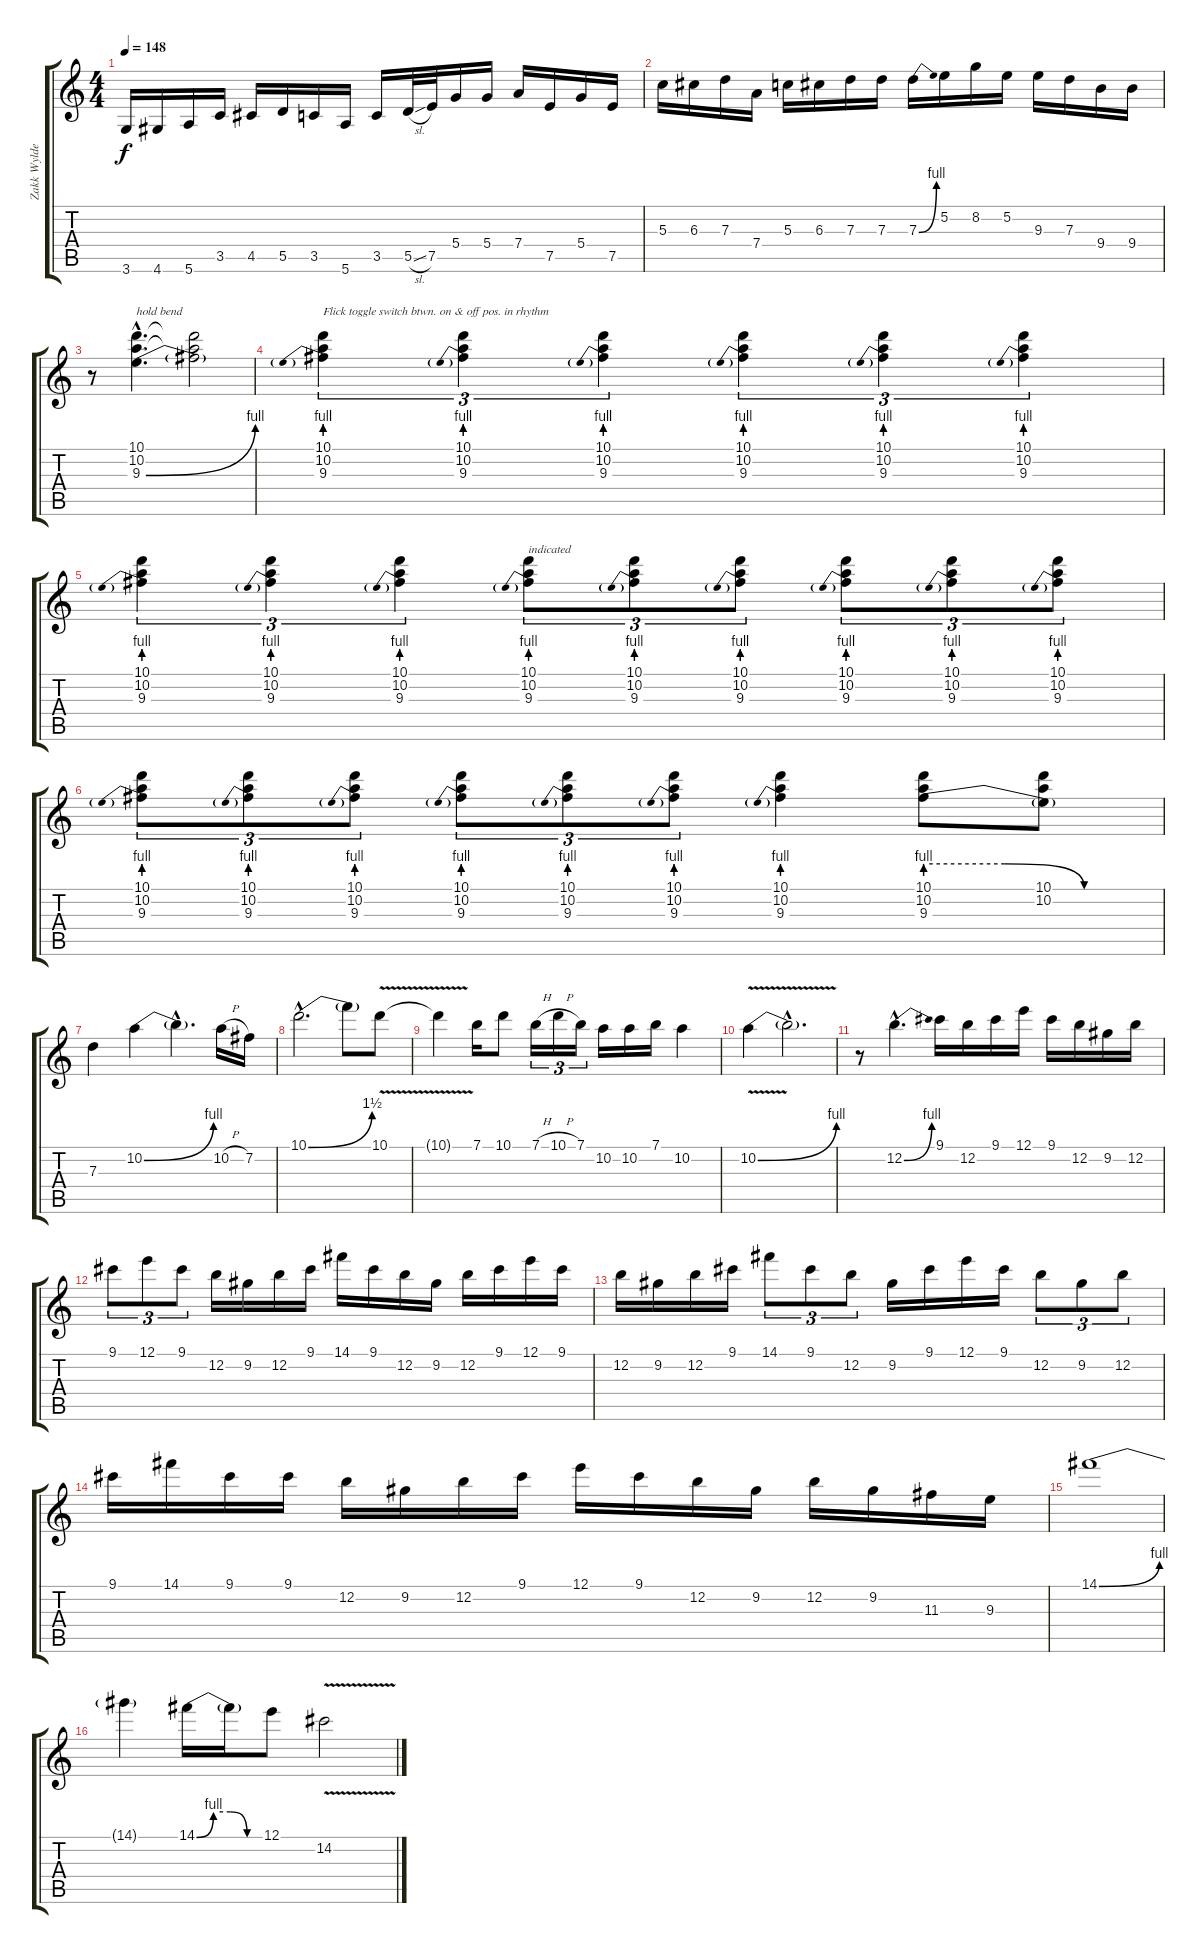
\track ("Zakk Wylde (Guitar)" "Zakk Wylde") {instrument overdrivenguitar}
\staff {score tabs}
\tuning (E4 B3 G3 D3 A2 E2) {hide}
\ts (4 4)
\tempo 148
\clef g2
\ks c
3.6.16{dy f} 4.6.16 5.6.16 3.5.16 4.5.16 5.5.16 3.5.16 5.6.16 3.5.16 5.5{sl}.32 7.5.32 5.4.16 5.4.16 7.4.16 7.5.16 5.4.16 7.5.16 |
5.3.16 6.3.16 7.3.16 7.4.16 5.3.16 6.3.16 7.3.16 7.3.16 7.3{be (bend 0 0 60 4)}.16 5.2.16 8.2.16 5.2.16 9.3.16 7.3.16 9.4.16 9.4.16 |
r.8 (10.1{hac} 10.2{hac} 9.3{be (bend 0 0 60 4) hac}).4{d txt "hold bend"} (10.1{t} 10.2{t} 9.3{t}).2 |
(10.1 10.2 9.3{be (prebend 0 4 60 4)}).4{tu (3 2) txt "Flick toggle switch btwn. on & off pos. in rhythm"} (10.1 10.2 9.3{be (prebend 0 4 60 4)}).4{tu (3 2)} (10.1 10.2 9.3{be (prebend 0 4 60 4)}).4{tu (3 2)} (10.1 10.2 9.3{be (prebend 0 4 60 4)}).4{tu (3 2)} (10.1 10.2 9.3{be (prebend 0 4 60 4)}).4{tu (3 2)} (10.1 10.2 9.3{be (prebend 0 4 60 4)}).4{tu (3 2)} |
(10.1 10.2 9.3{be (prebend 0 4 60 4)}).4{tu (3 2)} (10.1 10.2 9.3{be (prebend 0 4 60 4)}).4{tu (3 2)} (10.1 10.2 9.3{be (prebend 0 4 60 4)}).4{tu (3 2)} (10.1 10.2 9.3{be (prebend 0 4 60 4)}).8{tu (3 2) txt "indicated"} (10.1 10.2 9.3{be (prebend 0 4 60 4)}).8{tu (3 2)} (10.1 10.2 9.3{be (prebend 0 4 60 4)}).8{tu (3 2)} (10.1 10.2 9.3{be (prebend 0 4 60 4)}).8{tu (3 2)} (10.1 10.2 9.3{be (prebend 0 4 60 4)}).8{tu (3 2)} (10.1 10.2 9.3{be (prebend 0 4 60 4)}).8{tu (3 2)} |
(10.1 10.2 9.3{be (prebend 0 4 60 4)}).8{tu (3 2)} (10.1 10.2 9.3{be (prebend 0 4 60 4)}).8{tu (3 2)} (10.1 10.2 9.3{be (prebend 0 4 60 4)}).8{tu (3 2)} (10.1 10.2 9.3{be (prebend 0 4 60 4)}).8{tu (3 2)} (10.1 10.2 9.3{be (prebend 0 4 60 4)}).8{tu (3 2)} (10.1 10.2 9.3{be (prebend 0 4 60 4)}).8{tu (3 2)} (10.1 10.2 9.3{be (prebend 0 4 60 4)}).4 (10.1 10.2 9.3{be (custom 0 4 20 4 40 0 60 0)}).8 (10.1 10.2 9.3{t}).8 |
7.3.4 10.2{be (bend 0 0 60 4)}.4 10.2{hac t}.4{d} 10.2{h}.16 7.2.16 |
10.1{be (bend 0 0 60 6) hac}.2{d} 10.1{t}.8 10.1{v}.8 |
10.1{t}.4 7.1.16 10.1.8 7.1{h}.16{tu (3 2)} 10.1{h}.16{tu (3 2)} 7.1.16{tu (3 2)} 10.2.16 10.2.16 7.1.16 10.2.4 |
10.2{be (bend 0 0 60 4) v}.4 10.2{hac t}.2{d} |
r.8 12.2{be (bend 0 0 60 4) hac}.4{d} 9.1.16 12.2.16 9.1.16 12.1.16 9.1.16 12.2.16 9.2.16 12.2.16 |
9.1.8{tu (3 2)} 12.1.8{tu (3 2)} 9.1.8{tu (3 2)} 12.2.16 9.2.16 12.2.16 9.1.16 14.1.16 9.1.16 12.2.16 9.2.16 12.2.16 9.1.16 12.1.16 9.1.16 |
12.2.16 9.2.16 12.2.16 9.1.16 14.1.8{tu (3 2)} 9.1.8{tu (3 2)} 12.2.8{tu (3 2)} 9.2.16 9.1.16 12.1.16 9.1.16 12.2.8{tu (3 2)} 9.2.8{tu (3 2)} 12.2.8{tu (3 2)} |
9.1.16 14.1.16 9.1.16 9.1.16 12.2.16 9.2.16 12.2.16 9.1.16 12.1.16 9.1.16 12.2.16 9.2.16 12.2.16 9.2.16 11.3.16 9.3.16 |
14.1{be (bend 0 0 60 4)}.1 |
14.1{t}.4 14.1{be (custom 0 0 15 4 30 4 45 0 60 0)}.16 14.1{t}.16 12.1.8 14.2{v}.2
